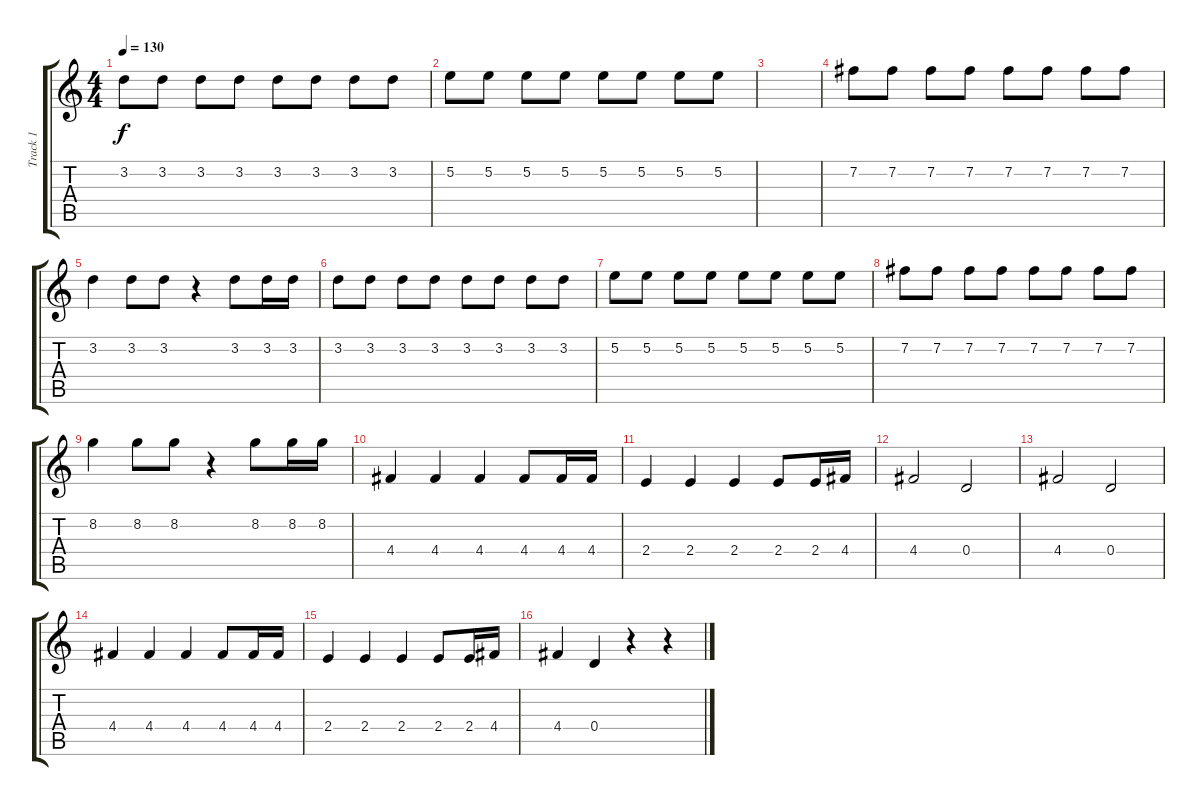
\track ("Track 1" "Track 1") {instrument acousticguitarsteel}
\staff {score tabs}
\tuning (E4 B3 G3 D3 A2 E2) {hide}
\ts (4 4)
\tempo 130
\clef g2
\ks c
3.2.8{dy f} 3.2.8 3.2.8 3.2.8 3.2.8 3.2.8 3.2.8 3.2.8 |
5.2.8 5.2.8 5.2.8 5.2.8 5.2.8 5.2.8 5.2.8 5.2.8 |
|
7.2.8 7.2.8 7.2.8 7.2.8 7.2.8 7.2.8 7.2.8 7.2.8 |
3.2.4 3.2.8 3.2.8 r.4 3.2.8 3.2.16 3.2.16 |
3.2.8 3.2.8 3.2.8 3.2.8 3.2.8 3.2.8 3.2.8 3.2.8 |
5.2.8 5.2.8 5.2.8 5.2.8 5.2.8 5.2.8 5.2.8 5.2.8 |
7.2.8 7.2.8 7.2.8 7.2.8 7.2.8 7.2.8 7.2.8 7.2.8 |
8.2.4 8.2.8 8.2.8 r.4 8.2.8 8.2.16 8.2.16 |
4.4.4 4.4.4 4.4.4 4.4.8 4.4.16 4.4.16 |
2.4.4 2.4.4 2.4.4 2.4.8 2.4.16 4.4.16 |
4.4.2 0.4.2 |
4.4.2 0.4.2 |
4.4.4 4.4.4 4.4.4 4.4.8 4.4.16 4.4.16 |
2.4.4 2.4.4 2.4.4 2.4.8 2.4.16 4.4.16 |
4.4.4 0.4.4 r.4 r.4
